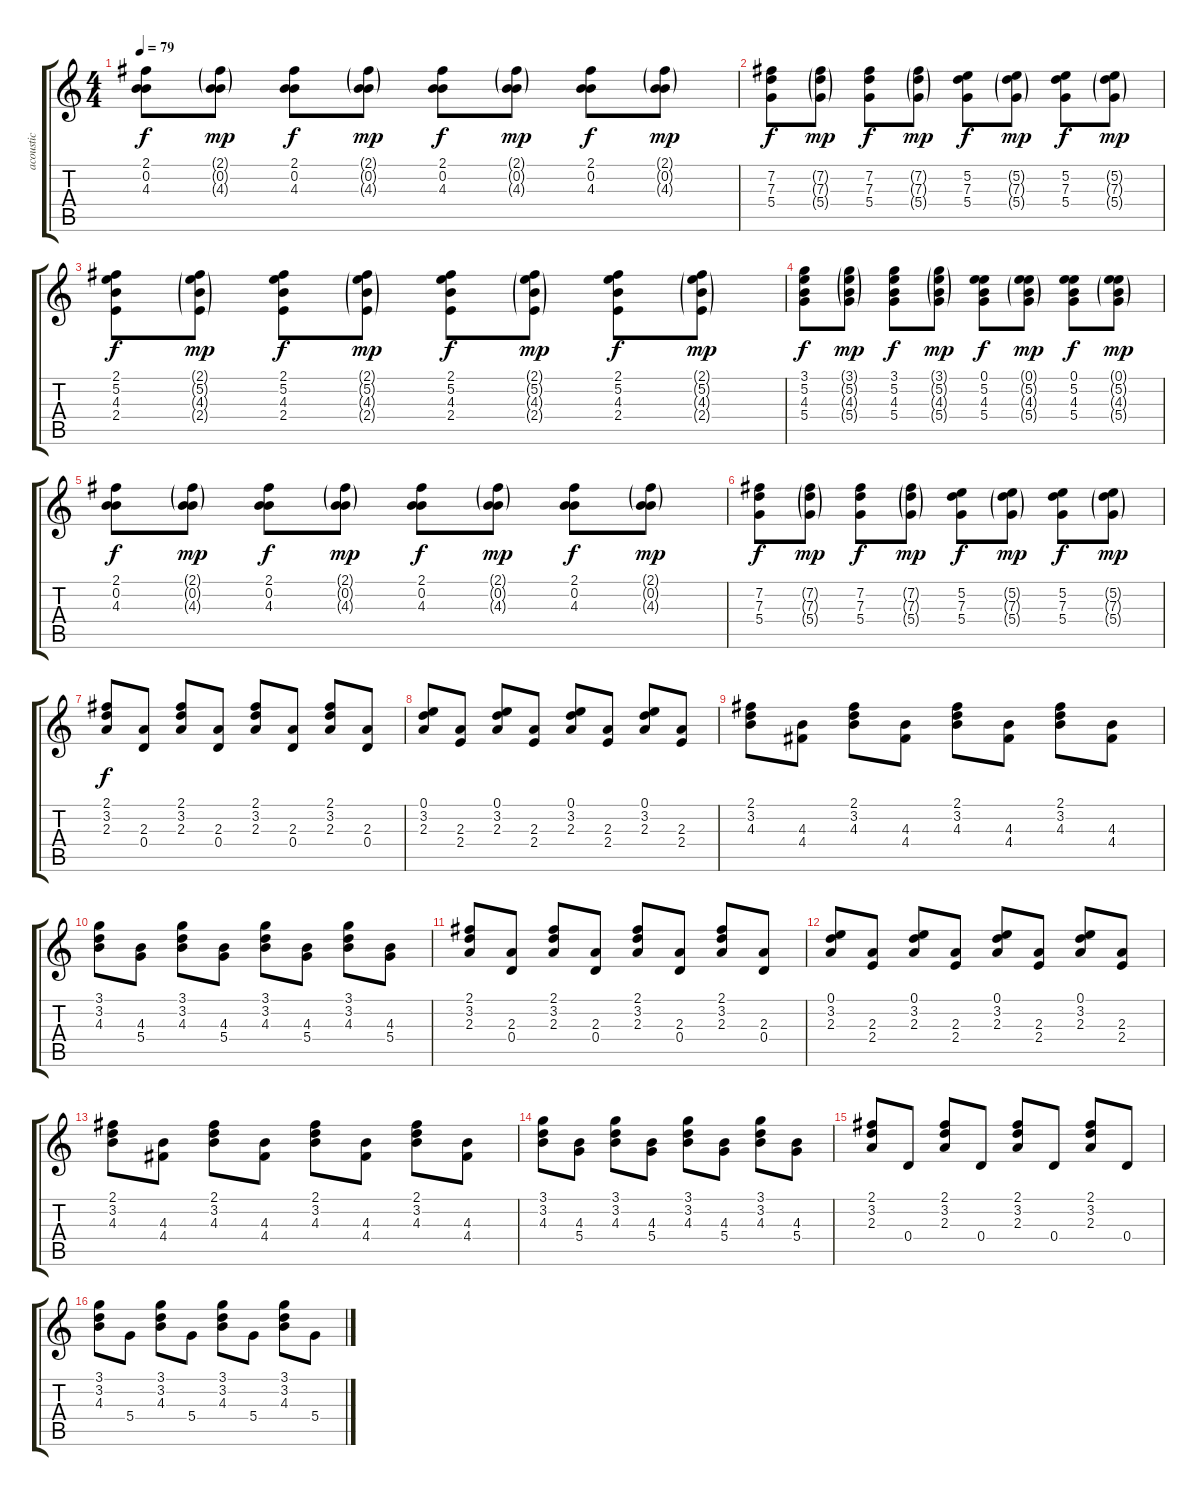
\track ("acoustic" "acoustic") {instrument acousticguitarsteel}
\staff {score tabs}
\tuning (E4 B3 G3 D3 A2 E2) {hide}
\ts (4 4)
\tempo 79
\clef g2
\ks c
(2.1 0.2 4.3).8{dy f} (2.1{g} 0.2{g} 4.3{g}).8{dy mp} (2.1 0.2 4.3).8{dy f} (2.1{g} 0.2{g} 4.3{g}).8{dy mp} (2.1 0.2 4.3).8{dy f} (2.1{g} 0.2{g} 4.3{g}).8{dy mp} (2.1 0.2 4.3).8{dy f} (2.1{g} 0.2{g} 4.3{g}).8{dy mp} |
(7.2 7.3 5.4).8{dy f} (7.2{g} 7.3{g} 5.4{g}).8{dy mp} (7.2 7.3 5.4).8{dy f} (7.2{g} 7.3{g} 5.4{g}).8{dy mp} (5.2 7.3 5.4).8{dy f} (5.2{g} 7.3{g} 5.4{g}).8{dy mp} (5.2 7.3 5.4).8{dy f} (5.2{g} 7.3{g} 5.4{g}).8{dy mp} |
(2.1 5.2 4.3 2.4).8{dy f} (2.1{g} 5.2{g} 4.3{g} 2.4{g}).8{dy mp} (2.1 5.2 4.3 2.4).8{dy f} (2.1{g} 5.2{g} 4.3{g} 2.4{g}).8{dy mp} (2.1 5.2 4.3 2.4).8{dy f} (2.1{g} 5.2{g} 4.3{g} 2.4{g}).8{dy mp} (2.1 5.2 4.3 2.4).8{dy f} (2.1{g} 5.2{g} 4.3{g} 2.4{g}).8{dy mp} |
(3.1 5.2 4.3 5.4).8{dy f} (3.1{g} 5.2{g} 4.3{g} 5.4{g}).8{dy mp} (3.1 5.2 4.3 5.4).8{dy f} (3.1{g} 5.2{g} 4.3{g} 5.4{g}).8{dy mp} (0.1 5.2 4.3 5.4).8{dy f} (0.1{g} 5.2{g} 4.3{g} 5.4{g}).8{dy mp} (0.1 5.2 4.3 5.4).8{dy f} (0.1{g} 5.2{g} 4.3{g} 5.4{g}).8{dy mp} |
(2.1 0.2 4.3).8{dy f} (2.1{g} 0.2{g} 4.3{g}).8{dy mp} (2.1 0.2 4.3).8{dy f} (2.1{g} 0.2{g} 4.3{g}).8{dy mp} (2.1 0.2 4.3).8{dy f} (2.1{g} 0.2{g} 4.3{g}).8{dy mp} (2.1 0.2 4.3).8{dy f} (2.1{g} 0.2{g} 4.3{g}).8{dy mp} |
(7.2 7.3 5.4).8{dy f} (7.2{g} 7.3{g} 5.4{g}).8{dy mp} (7.2 7.3 5.4).8{dy f} (7.2{g} 7.3{g} 5.4{g}).8{dy mp} (5.2 7.3 5.4).8{dy f} (5.2{g} 7.3{g} 5.4{g}).8{dy mp} (5.2 7.3 5.4).8{dy f} (5.2{g} 7.3{g} 5.4{g}).8{dy mp} |
(2.1 3.2 2.3).8{dy f} (2.3 0.4).8 (2.1 3.2 2.3).8 (2.3 0.4).8 (2.1 3.2 2.3).8 (2.3 0.4).8 (2.1 3.2 2.3).8 (2.3 0.4).8 |
(0.1 3.2 2.3).8 (2.3 2.4).8 (0.1 3.2 2.3).8 (2.3 2.4).8 (0.1 3.2 2.3).8 (2.3 2.4).8 (0.1 3.2 2.3).8 (2.3 2.4).8 |
(2.1 3.2 4.3).8 (4.3 4.4).8 (2.1 3.2 4.3).8 (4.3 4.4).8 (2.1 3.2 4.3).8 (4.3 4.4).8 (2.1 3.2 4.3).8 (4.3 4.4).8 |
(3.1 3.2 4.3).8 (4.3 5.4).8 (3.1 3.2 4.3).8 (4.3 5.4).8 (3.1 3.2 4.3).8 (4.3 5.4).8 (3.1 3.2 4.3).8 (4.3 5.4).8 |
(2.1 3.2 2.3).8 (2.3 0.4).8 (2.1 3.2 2.3).8 (2.3 0.4).8 (2.1 3.2 2.3).8 (2.3 0.4).8 (2.1 3.2 2.3).8 (2.3 0.4).8 |
(0.1 3.2 2.3).8 (2.3 2.4).8 (0.1 3.2 2.3).8 (2.3 2.4).8 (0.1 3.2 2.3).8 (2.3 2.4).8 (0.1 3.2 2.3).8 (2.3 2.4).8 |
(2.1 3.2 4.3).8 (4.3 4.4).8 (2.1 3.2 4.3).8 (4.3 4.4).8 (2.1 3.2 4.3).8 (4.3 4.4).8 (2.1 3.2 4.3).8 (4.3 4.4).8 |
(3.1 3.2 4.3).8 (4.3 5.4).8 (3.1 3.2 4.3).8 (4.3 5.4).8 (3.1 3.2 4.3).8 (4.3 5.4).8 (3.1 3.2 4.3).8 (4.3 5.4).8 |
(2.1 3.2 2.3).8 0.4.8 (2.1 3.2 2.3).8 0.4.8 (2.1 3.2 2.3).8 0.4.8 (2.1 3.2 2.3).8 0.4.8 |
(3.1 3.2 4.3).8 5.4.8 (3.1 3.2 4.3).8 5.4.8 (3.1 3.2 4.3).8 5.4.8 (3.1 3.2 4.3).8 5.4.8
